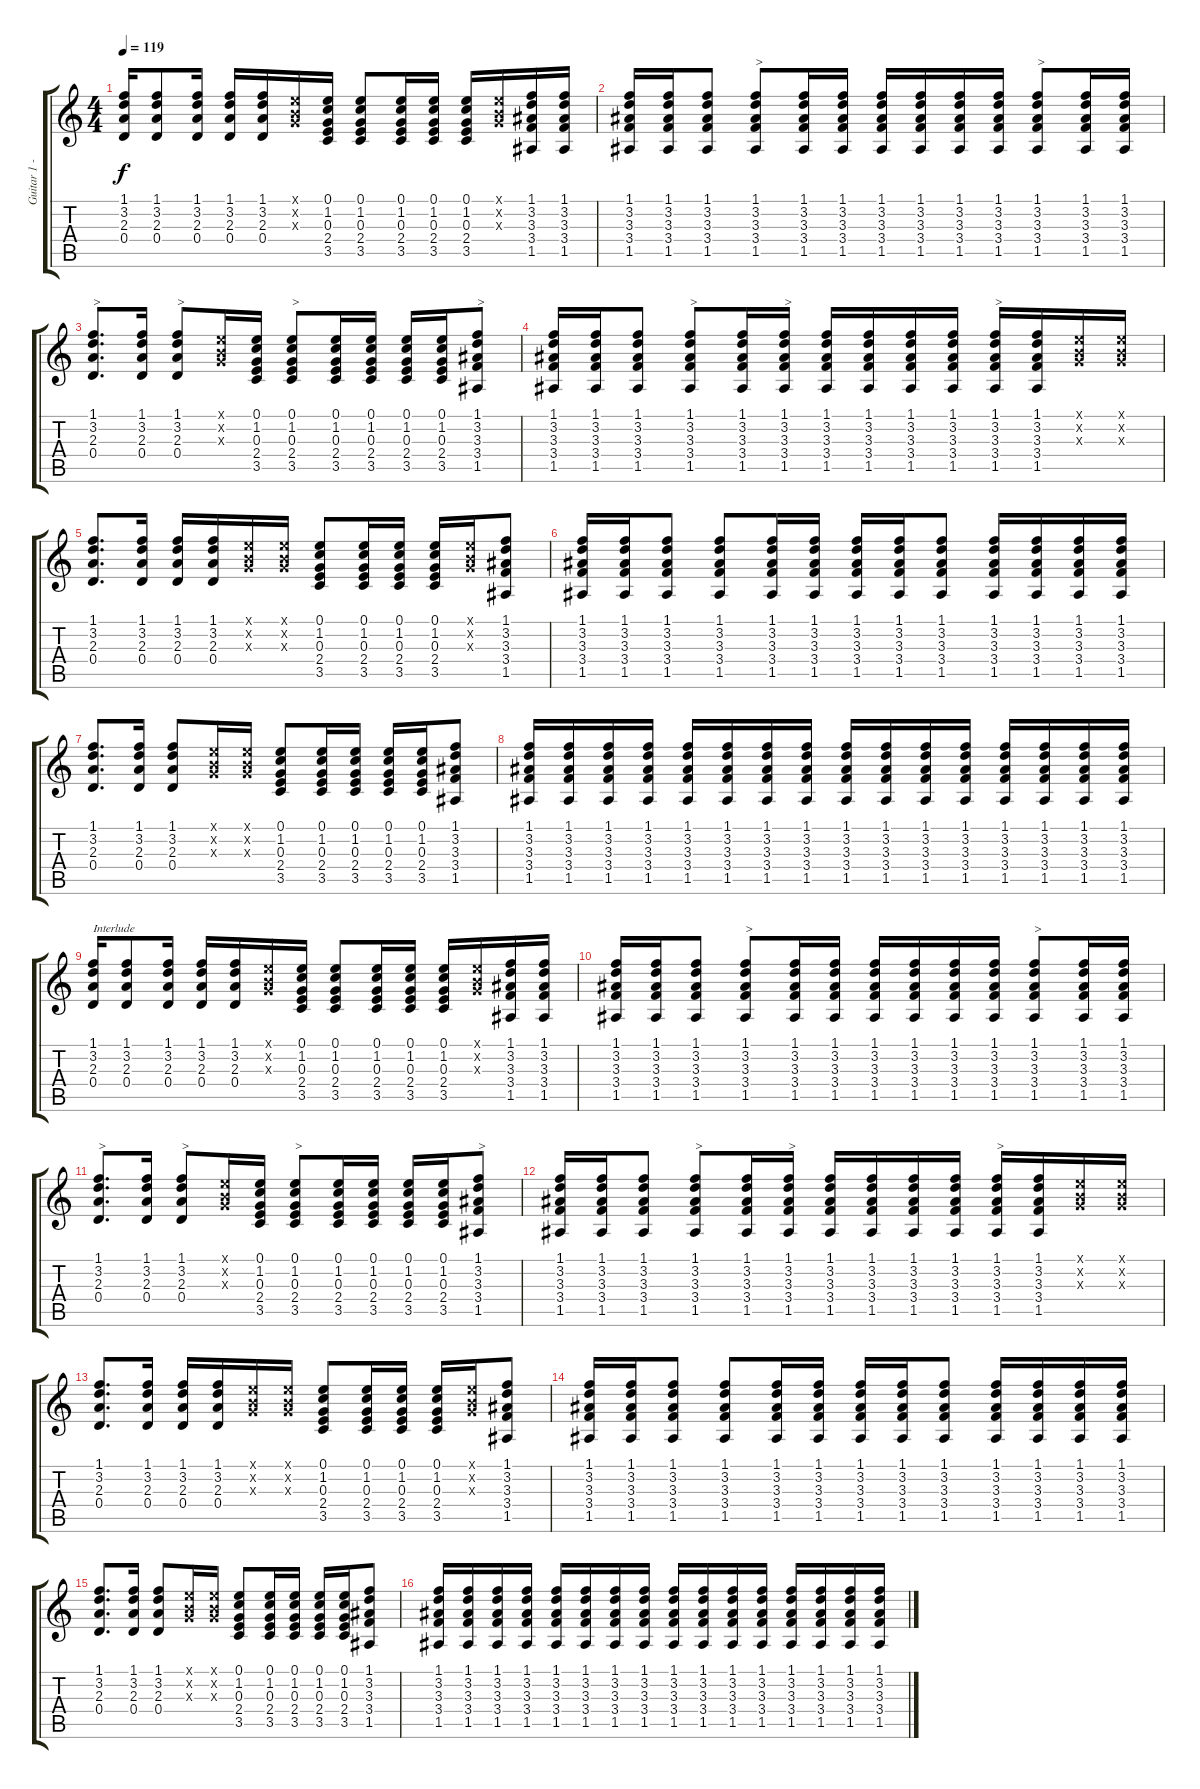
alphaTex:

\track ("Guitar 1 - Acoustic " "Guitar 1 -") {instrument acousticguitarsteel}
\staff {score tabs}
\tuning (E4 B3 G3 D3 A2 E2) {hide}
\ts (4 4)
\tempo 119
\clef g2
\ks c
(1.1 3.2 2.3 0.4).16{dy f} (1.1 3.2 2.3 0.4).8 (1.1 3.2 2.3 0.4).16 (1.1 3.2 2.3 0.4).16 (1.1 3.2 2.3 0.4).16 (0.1{x} 0.2{x} 0.3{x}).16 (0.1 1.2 0.3 2.4 3.5).16 (0.1 1.2 0.3 2.4 3.5).8 (0.1 1.2 0.3 2.4 3.5).16 (0.1 1.2 0.3 2.4 3.5).16 (0.1 1.2 0.3 2.4 3.5).16 (0.1{x} 0.2{x} 0.3{x}).16 (1.1 3.2 3.3 3.4 1.5).16 (1.1 3.2 3.3 3.4 1.5).16 |
(1.1 3.2 3.3 3.4 1.5).16 (1.1 3.2 3.3 3.4 1.5).16 (1.1 3.2 3.3 3.4 1.5).8 (1.1 3.2 3.3 3.4 1.5).8{txt ">"} (1.1 3.2 3.3 3.4 1.5).16 (1.1 3.2 3.3 3.4 1.5).16 (1.1 3.2 3.3 3.4 1.5).16 (1.1 3.2 3.3 3.4 1.5).16 (1.1 3.2 3.3 3.4 1.5).16 (1.1 3.2 3.3 3.4 1.5).16 (1.1 3.2 3.3 3.4 1.5).8{txt ">"} (1.1 3.2 3.3 3.4 1.5).16 (1.1 3.2 3.3 3.4 1.5).16 |
(1.1 3.2 2.3 0.4).8{d txt ">"} (1.1 3.2 2.3 0.4).16 (1.1 3.2 2.3 0.4).8{txt ">"} (0.1{x} 0.2{x} 0.3{x}).16 (0.1 1.2 0.3 2.4 3.5).16 (0.1 1.2 0.3 2.4 3.5).8{txt ">"} (0.1 1.2 0.3 2.4 3.5).16 (0.1 1.2 0.3 2.4 3.5).16 (0.1 1.2 0.3 2.4 3.5).16 (0.1 1.2 0.3 2.4 3.5).16 (1.1 3.2 3.3 3.4 1.5).8{txt ">"} |
(1.1 3.2 3.3 3.4 1.5).16 (1.1 3.2 3.3 3.4 1.5).16 (1.1 3.2 3.3 3.4 1.5).8 (1.1 3.2 3.3 3.4 1.5).8{txt ">"} (1.1 3.2 3.3 3.4 1.5).16 (1.1 3.2 3.3 3.4 1.5).16{txt ">"} (1.1 3.2 3.3 3.4 1.5).16 (1.1 3.2 3.3 3.4 1.5).16 (1.1 3.2 3.3 3.4 1.5).16 (1.1 3.2 3.3 3.4 1.5).16 (1.1 3.2 3.3 3.4 1.5).16{txt ">"} (1.1 3.2 3.3 3.4 1.5).16 (0.1{x} 0.2{x} 0.3{x}).16 (0.1{x} 0.2{x} 0.3{x}).16 |
(1.1 3.2 2.3 0.4).8{d} (1.1 3.2 2.3 0.4).16 (1.1 3.2 2.3 0.4).16 (1.1 3.2 2.3 0.4).16 (0.1{x} 0.2{x} 0.3{x}).16 (0.1{x} 0.2{x} 0.3{x}).16 (0.1 1.2 0.3 2.4 3.5).8 (0.1 1.2 0.3 2.4 3.5).16 (0.1 1.2 0.3 2.4 3.5).16 (0.1 1.2 0.3 2.4 3.5).16 (0.1{x} 0.2{x} 0.3{x}).16 (1.1 3.2 3.3 3.4 1.5).8 |
(1.1 3.2 3.3 3.4 1.5).16 (1.1 3.2 3.3 3.4 1.5).16 (1.1 3.2 3.3 3.4 1.5).8 (1.1 3.2 3.3 3.4 1.5).8 (1.1 3.2 3.3 3.4 1.5).16 (1.1 3.2 3.3 3.4 1.5).16 (1.1 3.2 3.3 3.4 1.5).16 (1.1 3.2 3.3 3.4 1.5).16 (1.1 3.2 3.3 3.4 1.5).8 (1.1 3.2 3.3 3.4 1.5).16 (1.1 3.2 3.3 3.4 1.5).16 (1.1 3.2 3.3 3.4 1.5).16 (1.1 3.2 3.3 3.4 1.5).16 |
(1.1 3.2 2.3 0.4).8{d} (1.1 3.2 2.3 0.4).16 (1.1 3.2 2.3 0.4).8 (0.1{x} 0.2{x} 0.3{x}).16 (0.1{x} 0.2{x} 0.3{x}).16 (0.1 1.2 0.3 2.4 3.5).8 (0.1 1.2 0.3 2.4 3.5).16 (0.1 1.2 0.3 2.4 3.5).16 (0.1 1.2 0.3 2.4 3.5).16 (0.1 1.2 0.3 2.4 3.5).16 (1.1 3.2 3.3 3.4 1.5).8 |
(1.1 3.2 3.3 3.4 1.5).16 (1.1 3.2 3.3 3.4 1.5).16 (1.1 3.2 3.3 3.4 1.5).16 (1.1 3.2 3.3 3.4 1.5).16 (1.1 3.2 3.3 3.4 1.5).16 (1.1 3.2 3.3 3.4 1.5).16 (1.1 3.2 3.3 3.4 1.5).16 (1.1 3.2 3.3 3.4 1.5).16 (1.1 3.2 3.3 3.4 1.5).16 (1.1 3.2 3.3 3.4 1.5).16 (1.1 3.2 3.3 3.4 1.5).16 (1.1 3.2 3.3 3.4 1.5).16 (1.1 3.2 3.3 3.4 1.5).16 (1.1 3.2 3.3 3.4 1.5).16 (1.1 3.2 3.3 3.4 1.5).16 (1.1 3.2 3.3 3.4 1.5).16 |
(1.1 3.2 2.3 0.4).16{txt "Interlude"} (1.1 3.2 2.3 0.4).8 (1.1 3.2 2.3 0.4).16 (1.1 3.2 2.3 0.4).16 (1.1 3.2 2.3 0.4).16 (0.1{x} 0.2{x} 0.3{x}).16 (0.1 1.2 0.3 2.4 3.5).16 (0.1 1.2 0.3 2.4 3.5).8 (0.1 1.2 0.3 2.4 3.5).16 (0.1 1.2 0.3 2.4 3.5).16 (0.1 1.2 0.3 2.4 3.5).16 (0.1{x} 0.2{x} 0.3{x}).16 (1.1 3.2 3.3 3.4 1.5).16 (1.1 3.2 3.3 3.4 1.5).16 |
(1.1 3.2 3.3 3.4 1.5).16 (1.1 3.2 3.3 3.4 1.5).16 (1.1 3.2 3.3 3.4 1.5).8 (1.1 3.2 3.3 3.4 1.5).8{txt ">"} (1.1 3.2 3.3 3.4 1.5).16 (1.1 3.2 3.3 3.4 1.5).16 (1.1 3.2 3.3 3.4 1.5).16 (1.1 3.2 3.3 3.4 1.5).16 (1.1 3.2 3.3 3.4 1.5).16 (1.1 3.2 3.3 3.4 1.5).16 (1.1 3.2 3.3 3.4 1.5).8{txt ">"} (1.1 3.2 3.3 3.4 1.5).16 (1.1 3.2 3.3 3.4 1.5).16 |
(1.1 3.2 2.3 0.4).8{d txt ">"} (1.1 3.2 2.3 0.4).16 (1.1 3.2 2.3 0.4).8{txt ">"} (0.1{x} 0.2{x} 0.3{x}).16 (0.1 1.2 0.3 2.4 3.5).16 (0.1 1.2 0.3 2.4 3.5).8{txt ">"} (0.1 1.2 0.3 2.4 3.5).16 (0.1 1.2 0.3 2.4 3.5).16 (0.1 1.2 0.3 2.4 3.5).16 (0.1 1.2 0.3 2.4 3.5).16 (1.1 3.2 3.3 3.4 1.5).8{txt ">"} |
(1.1 3.2 3.3 3.4 1.5).16 (1.1 3.2 3.3 3.4 1.5).16 (1.1 3.2 3.3 3.4 1.5).8 (1.1 3.2 3.3 3.4 1.5).8{txt ">"} (1.1 3.2 3.3 3.4 1.5).16 (1.1 3.2 3.3 3.4 1.5).16{txt ">"} (1.1 3.2 3.3 3.4 1.5).16 (1.1 3.2 3.3 3.4 1.5).16 (1.1 3.2 3.3 3.4 1.5).16 (1.1 3.2 3.3 3.4 1.5).16 (1.1 3.2 3.3 3.4 1.5).16{txt ">"} (1.1 3.2 3.3 3.4 1.5).16 (0.1{x} 0.2{x} 0.3{x}).16 (0.1{x} 0.2{x} 0.3{x}).16 |
(1.1 3.2 2.3 0.4).8{d} (1.1 3.2 2.3 0.4).16 (1.1 3.2 2.3 0.4).16 (1.1 3.2 2.3 0.4).16 (0.1{x} 0.2{x} 0.3{x}).16 (0.1{x} 0.2{x} 0.3{x}).16 (0.1 1.2 0.3 2.4 3.5).8 (0.1 1.2 0.3 2.4 3.5).16 (0.1 1.2 0.3 2.4 3.5).16 (0.1 1.2 0.3 2.4 3.5).16 (0.1{x} 0.2{x} 0.3{x}).16 (1.1 3.2 3.3 3.4 1.5).8 |
(1.1 3.2 3.3 3.4 1.5).16 (1.1 3.2 3.3 3.4 1.5).16 (1.1 3.2 3.3 3.4 1.5).8 (1.1 3.2 3.3 3.4 1.5).8 (1.1 3.2 3.3 3.4 1.5).16 (1.1 3.2 3.3 3.4 1.5).16 (1.1 3.2 3.3 3.4 1.5).16 (1.1 3.2 3.3 3.4 1.5).16 (1.1 3.2 3.3 3.4 1.5).8 (1.1 3.2 3.3 3.4 1.5).16 (1.1 3.2 3.3 3.4 1.5).16 (1.1 3.2 3.3 3.4 1.5).16 (1.1 3.2 3.3 3.4 1.5).16 |
(1.1 3.2 2.3 0.4).8{d} (1.1 3.2 2.3 0.4).16 (1.1 3.2 2.3 0.4).8 (0.1{x} 0.2{x} 0.3{x}).16 (0.1{x} 0.2{x} 0.3{x}).16 (0.1 1.2 0.3 2.4 3.5).8 (0.1 1.2 0.3 2.4 3.5).16 (0.1 1.2 0.3 2.4 3.5).16 (0.1 1.2 0.3 2.4 3.5).16 (0.1 1.2 0.3 2.4 3.5).16 (1.1 3.2 3.3 3.4 1.5).8 |
(1.1 3.2 3.3 3.4 1.5).16 (1.1 3.2 3.3 3.4 1.5).16 (1.1 3.2 3.3 3.4 1.5).16 (1.1 3.2 3.3 3.4 1.5).16 (1.1 3.2 3.3 3.4 1.5).16 (1.1 3.2 3.3 3.4 1.5).16 (1.1 3.2 3.3 3.4 1.5).16 (1.1 3.2 3.3 3.4 1.5).16 (1.1 3.2 3.3 3.4 1.5).16 (1.1 3.2 3.3 3.4 1.5).16 (1.1 3.2 3.3 3.4 1.5).16 (1.1 3.2 3.3 3.4 1.5).16 (1.1 3.2 3.3 3.4 1.5).16 (1.1 3.2 3.3 3.4 1.5).16 (1.1 3.2 3.3 3.4 1.5).16 (1.1 3.2 3.3 3.4 1.5).16
